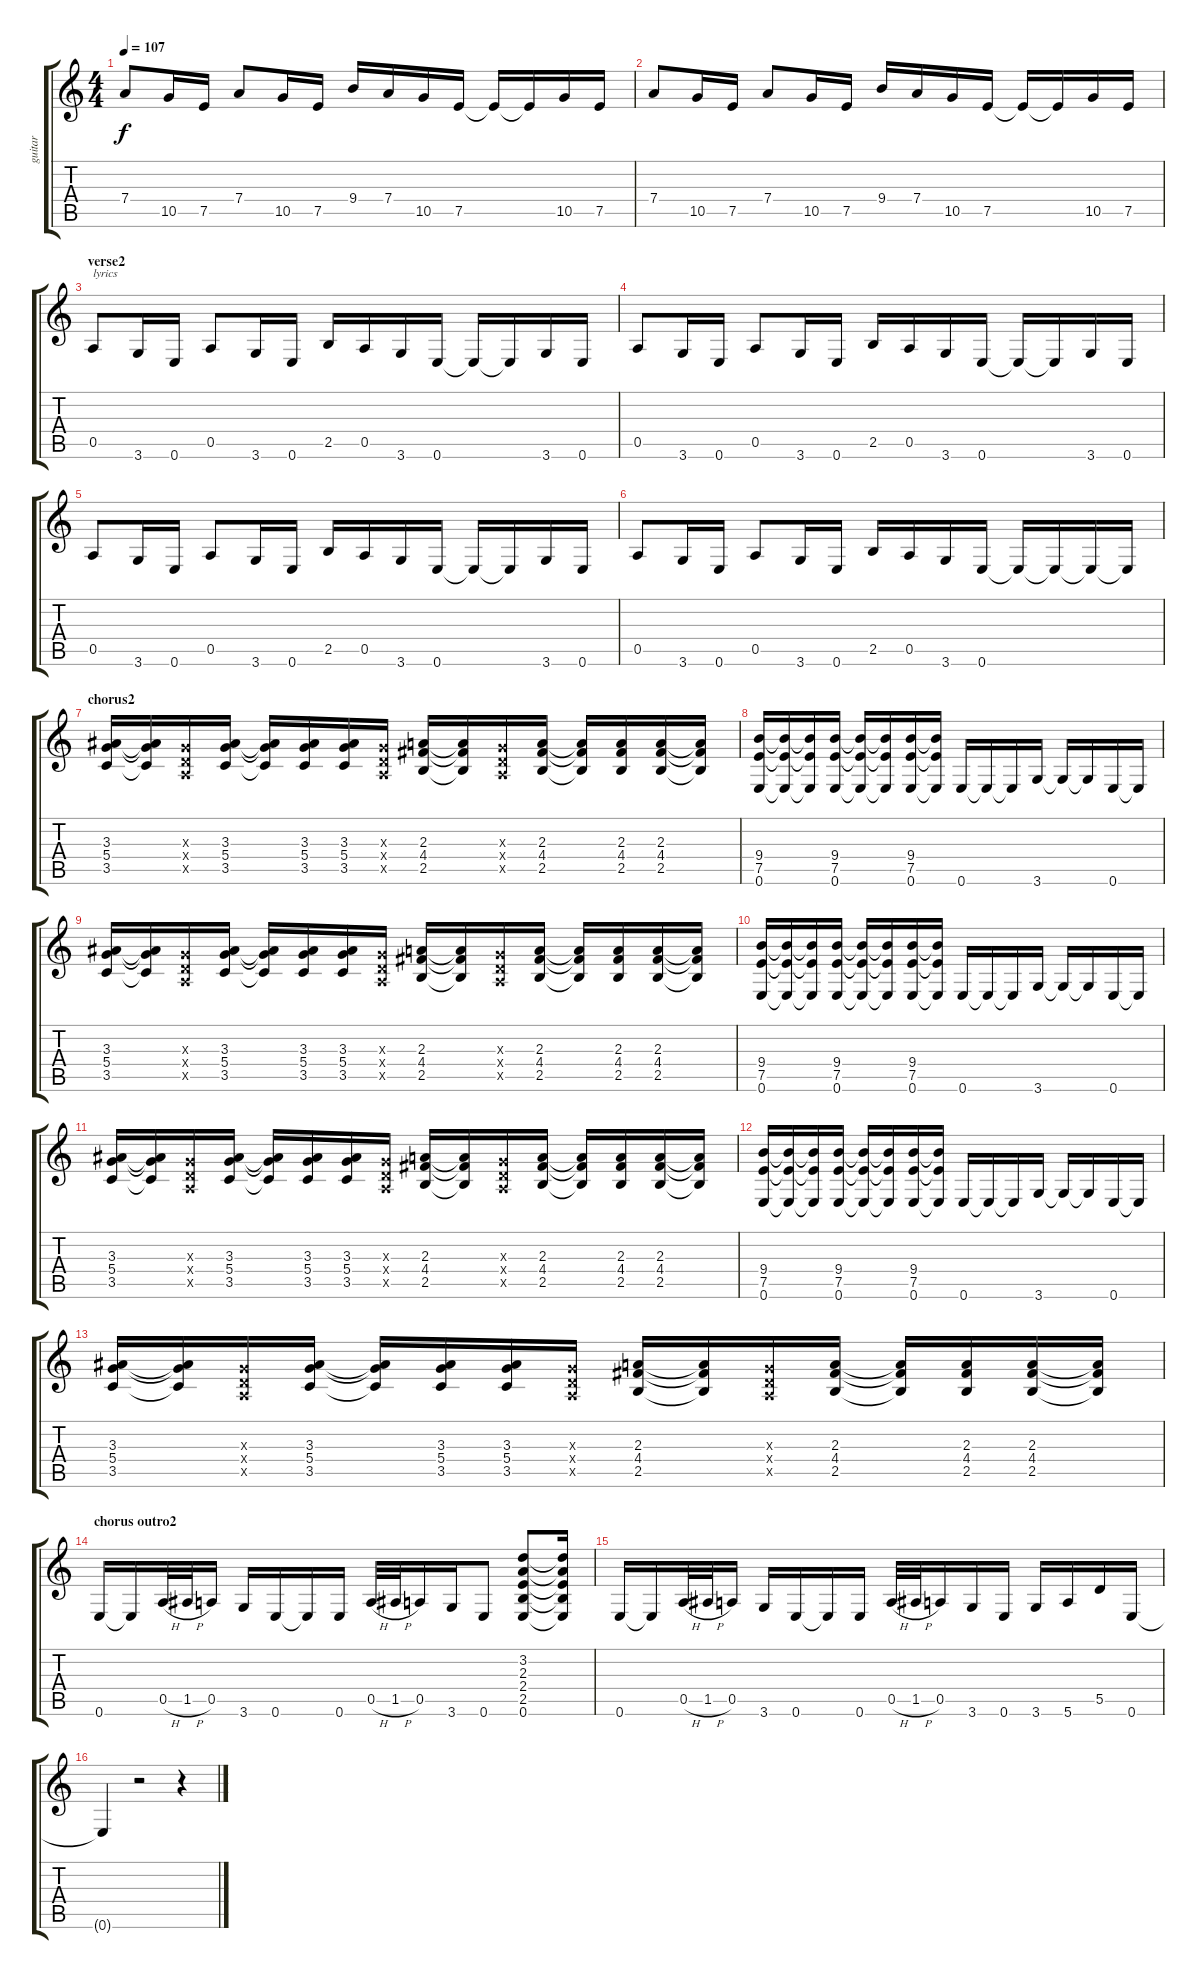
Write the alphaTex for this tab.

\track ("guitar" "guitar") {instrument overdrivenguitar}
\staff {score tabs}
\tuning (E4 B3 G3 D3 A2 E2) {hide}
\ts (4 4)
\tempo 107
\clef g2
\ks c
7.4.8{dy f} 10.5.16 7.5.16 7.4.8 10.5.16 7.5.16 9.4.16 7.4.16 10.5.16 7.5.16 7.5{t}.16 7.5{t}.16 10.5.16 7.5.16 |
7.4.8 10.5.16 7.5.16 7.4.8 10.5.16 7.5.16 9.4.16 7.4.16 10.5.16 7.5.16 7.5{t}.16 7.5{t}.16 10.5.16 7.5.16 |
\section ("" "verse2")
0.5.8{txt "lyrics"} 3.6.16 0.6.16 0.5.8 3.6.16 0.6.16 2.5.16 0.5.16 3.6.16 0.6.16 0.6{t}.16 0.6{t}.16 3.6.16 0.6.16 |
0.5.8 3.6.16 0.6.16 0.5.8 3.6.16 0.6.16 2.5.16 0.5.16 3.6.16 0.6.16 0.6{t}.16 0.6{t}.16 3.6.16 0.6.16 |
0.5.8 3.6.16 0.6.16 0.5.8 3.6.16 0.6.16 2.5.16 0.5.16 3.6.16 0.6.16 0.6{t}.16 0.6{t}.16 3.6.16 0.6.16 |
0.5.8 3.6.16 0.6.16 0.5.8 3.6.16 0.6.16 2.5.16 0.5.16 3.6.16 0.6.16 0.6{t}.16 0.6{t}.16 0.6{t}.16 0.6{t}.16 |
\section ("" "chorus2")
(3.3 5.4 3.5).16 (3.3{t} 5.4{t} 3.5{t}).16 (0.3{x} 0.4{x} 0.5{x}).16 (3.3 5.4 3.5).16 (3.3{t} 5.4{t} 3.5{t}).16 (3.3 5.4 3.5).16 (3.3 5.4 3.5).16 (0.3{x} 0.4{x} 0.5{x}).16 (2.3 4.4 2.5).16 (2.3{t} 4.4{t} 2.5{t}).16 (0.3{x} 0.4{x} 0.5{x}).16 (2.3 4.4 2.5).16 (2.3{t} 4.4{t} 2.5{t}).16 (2.3 4.4 2.5).16 (2.3 4.4 2.5).16 (2.3{t} 4.4{t} 2.5{t}).16 |
(9.4 7.5 0.6).16 (9.4{t} 7.5{t} 0.6{t}).16 (9.4{t} 7.5{t} 0.6{t}).16 (9.4 7.5 0.6).16 (9.4{t} 7.5{t} 0.6{t}).16 (9.4{t} 7.5{t} 0.6{t}).16 (9.4 7.5 0.6).16 (9.4{t} 7.5{t} 0.6{t}).16 0.6.16 0.6{t}.16 0.6{t}.16 3.6.16 3.6{t}.16 3.6{t}.16 0.6.16 0.6{t}.16 |
(3.3 5.4 3.5).16 (3.3{t} 5.4{t} 3.5{t}).16 (0.3{x} 0.4{x} 0.5{x}).16 (3.3 5.4 3.5).16 (3.3{t} 5.4{t} 3.5{t}).16 (3.3 5.4 3.5).16 (3.3 5.4 3.5).16 (0.3{x} 0.4{x} 0.5{x}).16 (2.3 4.4 2.5).16 (2.3{t} 4.4{t} 2.5{t}).16 (0.3{x} 0.4{x} 0.5{x}).16 (2.3 4.4 2.5).16 (2.3{t} 4.4{t} 2.5{t}).16 (2.3 4.4 2.5).16 (2.3 4.4 2.5).16 (2.3{t} 4.4{t} 2.5{t}).16 |
(9.4 7.5 0.6).16 (9.4{t} 7.5{t} 0.6{t}).16 (9.4{t} 7.5{t} 0.6{t}).16 (9.4 7.5 0.6).16 (9.4{t} 7.5{t} 0.6{t}).16 (9.4{t} 7.5{t} 0.6{t}).16 (9.4 7.5 0.6).16 (9.4{t} 7.5{t} 0.6{t}).16 0.6.16 0.6{t}.16 0.6{t}.16 3.6.16 3.6{t}.16 3.6{t}.16 0.6.16 0.6{t}.16 |
(3.3 5.4 3.5).16 (3.3{t} 5.4{t} 3.5{t}).16 (0.3{x} 0.4{x} 0.5{x}).16 (3.3 5.4 3.5).16 (3.3{t} 5.4{t} 3.5{t}).16 (3.3 5.4 3.5).16 (3.3 5.4 3.5).16 (0.3{x} 0.4{x} 0.5{x}).16 (2.3 4.4 2.5).16 (2.3{t} 4.4{t} 2.5{t}).16 (0.3{x} 0.4{x} 0.5{x}).16 (2.3 4.4 2.5).16 (2.3{t} 4.4{t} 2.5{t}).16 (2.3 4.4 2.5).16 (2.3 4.4 2.5).16 (2.3{t} 4.4{t} 2.5{t}).16 |
(9.4 7.5 0.6).16 (9.4{t} 7.5{t} 0.6{t}).16 (9.4{t} 7.5{t} 0.6{t}).16 (9.4 7.5 0.6).16 (9.4{t} 7.5{t} 0.6{t}).16 (9.4{t} 7.5{t} 0.6{t}).16 (9.4 7.5 0.6).16 (9.4{t} 7.5{t} 0.6{t}).16 0.6.16 0.6{t}.16 0.6{t}.16 3.6.16 3.6{t}.16 3.6{t}.16 0.6.16 0.6{t}.16 |
(3.3 5.4 3.5).16 (3.3{t} 5.4{t} 3.5{t}).16 (0.3{x} 0.4{x} 0.5{x}).16 (3.3 5.4 3.5).16 (3.3{t} 5.4{t} 3.5{t}).16 (3.3 5.4 3.5).16 (3.3 5.4 3.5).16 (0.3{x} 0.4{x} 0.5{x}).16 (2.3 4.4 2.5).16 (2.3{t} 4.4{t} 2.5{t}).16 (0.3{x} 0.4{x} 0.5{x}).16 (2.3 4.4 2.5).16 (2.3{t} 4.4{t} 2.5{t}).16 (2.3 4.4 2.5).16 (2.3 4.4 2.5).16 (2.3{t} 4.4{t} 2.5{t}).16 |
\section ("" "chorus outro2")
0.6.16 0.6{t}.16 0.5{h}.32 1.5{h}.32 0.5.16 3.6.16 0.6.16 0.6{t}.16 0.6.16 0.5{h}.32 1.5{h}.32 0.5.16 3.6.16 0.6.8 (3.2 2.3 2.4 2.5 0.6).8 (3.2{t} 2.3{t} 2.4{t} 2.5{t} 0.6{t}).16 |
0.6.16 0.6{t}.16 0.5{h}.32 1.5{h}.32 0.5.16 3.6.16 0.6.16 0.6{t}.16 0.6.16 0.5{h}.32 1.5{h}.32 0.5.16 3.6.16 0.6.16 3.6.16 5.6.16 5.5.16 0.6.16 |
0.6{t}.4 r.2 r.4
